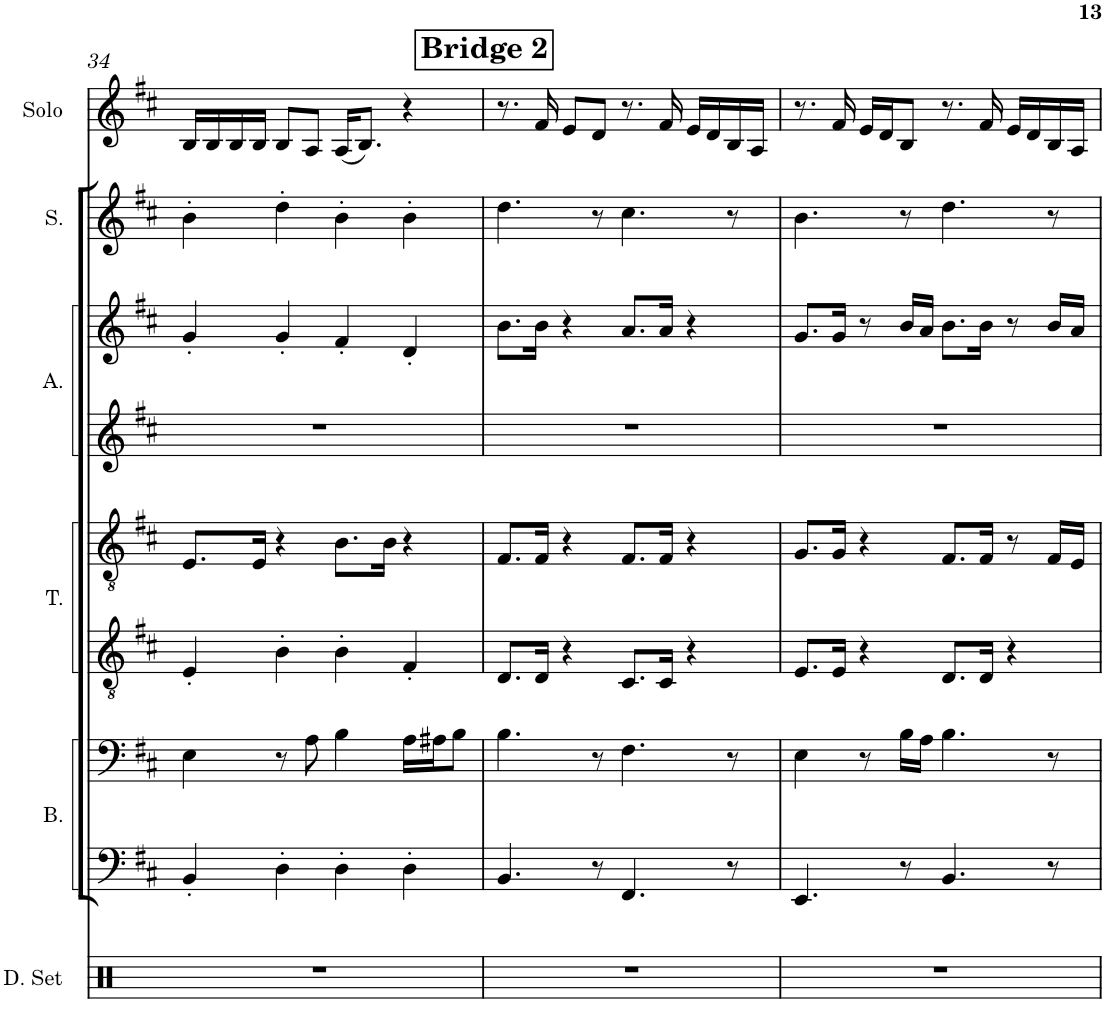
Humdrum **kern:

**kern	**kern	**kern	**kern	**kern	**kern	**kern	**kern	**kern
*part6	*part5	*part5	*part4	*part4	*part3	*part3	*part2	*part1
*staff9	*staff8	*staff7	*staff6	*staff5	*staff4	*staff3	*staff2	*staff1
*I"Drumset	*I"Bass	*	*I"Tenor	*	*I"Alto	*	*I"Soprano	*I"Solo
*I'D. Set	*I'B.	*	*I'T.	*	*I'A.	*	*I'S.	*I'Solo
!!LO:PB:g=z
*clefX	*clefF4	*clefF4	*clefGv2	*clefGv2	*clefG2	*clefG2	*clefG2	*clefG2
*k[]	*k[f#c#]	*k[f#c#]	*k[f#c#]	*k[f#c#]	*k[f#c#]	*k[f#c#]	*k[f#c#]	*k[f#c#]
*M4/4	*M4/4	*M4/4	*M4/4	*M4/4	*M4/4	*M4/4	*M4/4	*M4/4
=34	=34	=34	=34	=34	=34	=34	=34	=34
1r	4BB'/	4E\	4E'/	8.E/L	1r	4g'/	4b'\	16B/LL
.	.	.	.	.	.	.	.	16B/
.	.	.	.	.	.	.	.	16B/
.	.	.	.	16E/Jk	.	.	.	16B/JJ
.	4D'\	8r	4B'\	4r	.	4g'/	4dd'\	8B/L
.	.	8A\	.	.	.	.	.	8A/J
.	4D'\	4B\	4B'\	8.B\L	.	4f#'/	4b'\	(<16A/KL
.	.	.	.	.	.	.	.	8.B/J)
.	.	.	.	16B\Jk	.	.	.	.
.	4D'\	16A\LL	4F#'/	4r	.	4d'/	4b'\	4r
.	.	16A#X\J	.	.	.	.	.	.
.	.	8B\J	.	.	.	.	.	.
!!LO:REH:place=s1:a:B:cj:fs=14:t=Bridge 2
=35	=35	=35	=35	=35	=35	=35	=35	=35
1r	4.BB/	4.B\	8.D/L	8.F#/L	1r	8.b\L	4.dd\	8.r
.	.	.	16D/Jk	16F#/Jk	.	16b\Jk	.	16f#/
.	.	.	4r	4r	.	4r	.	8e/L
.	8r	8r	.	.	.	.	8r	8d/J
.	4.FF#/	4.F#\	8.C#/L	8.F#/L	.	8.a/L	4.cc#\	8.r
.	.	.	16C#/Jk	16F#/Jk	.	16a/Jk	.	16f#/
.	.	.	4r	4r	.	4r	.	16e/LL
.	.	.	.	.	.	.	.	16d/
.	8r	8r	.	.	.	.	8r	16B/
.	.	.	.	.	.	.	.	16A/JJ
=36	=36	=36	=36	=36	=36	=36	=36	=36
1r	4.EE/	4E\	8.E/L	8.G/L	1r	8.g/L	4.b\	8.r
.	.	.	16E/Jk	16G/Jk	.	16g/Jk	.	16f#/
.	.	8r	4r	4r	.	8r	.	16e/LL
.	.	.	.	.	.	.	.	16d/J
.	8r	16B\LL	.	.	.	16b/LL	8r	8B/J
.	.	16A\JJ	.	.	.	16a/JJ	.	.
.	4.BB/	4.B\	8.D/L	8.F#/L	.	8.b\L	4.dd\	8.r
.	.	.	16D/Jk	16F#/Jk	.	16b\Jk	.	16f#/
.	.	.	4r	8r	.	8r	.	16e/LL
.	.	.	.	.	.	.	.	16d/
.	8r	8r	.	16F#/LL	.	16b/LL	8r	16B/
.	.	.	.	16E/JJ	.	16a/JJ	.	16A/JJ
=	=	=	=	=	=	=	=	=
*-	*-	*-	*-	*-	*-	*-	*-	*-
